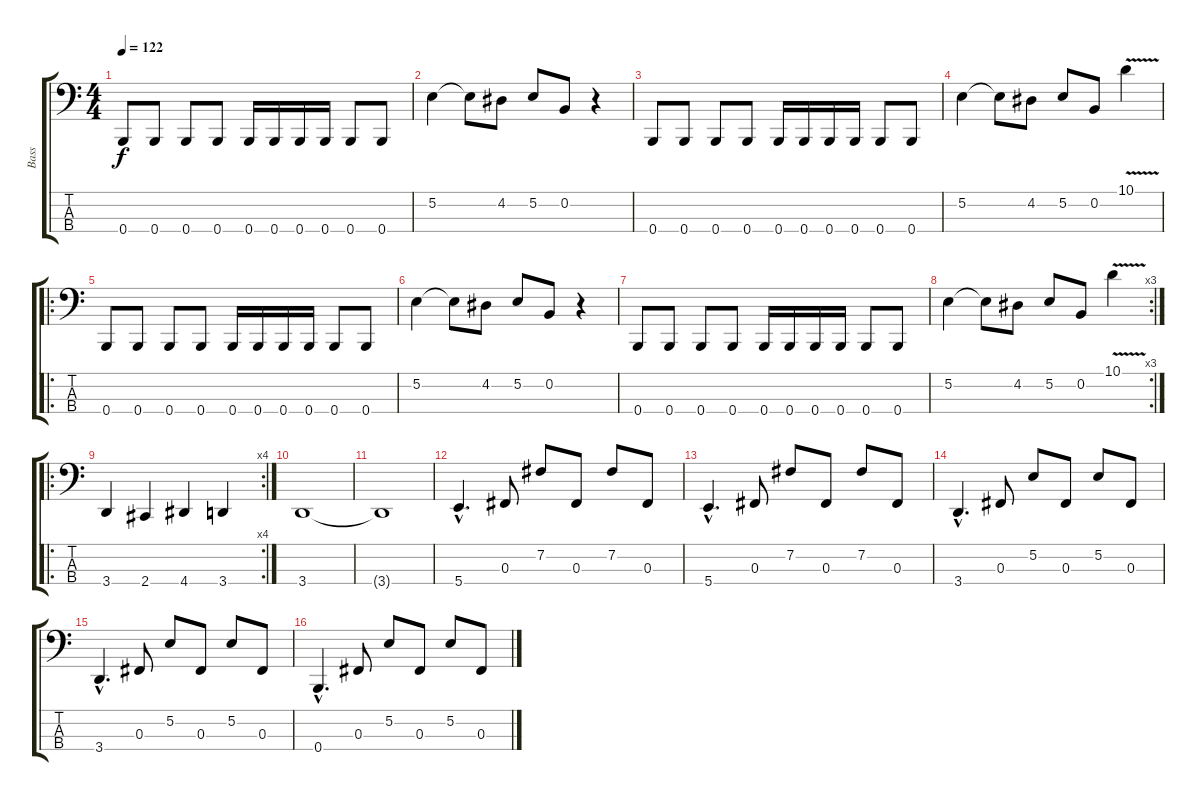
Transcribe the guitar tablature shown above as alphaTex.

\track ("Bass" "Bass") {instrument electricbasspick}
\staff {score tabs}
\tuning (E2 B1 Gb1 B0) {hide}
\ts (4 4)
\tempo 122
\clef f4
\ks c
0.4.8{dy f} 0.4.8 0.4.8 0.4.8 0.4.16 0.4.16 0.4.16 0.4.16 0.4.8 0.4.8 |
5.2.4 5.2{t}.8 4.2.8 5.2.8 0.2.8 r.4 |
0.4.8 0.4.8 0.4.8 0.4.8 0.4.16 0.4.16 0.4.16 0.4.16 0.4.8 0.4.8 |
5.2.4 5.2{t}.8 4.2.8 5.2.8 0.2.8 10.1{v}.4 |
\ro
0.4.8 0.4.8 0.4.8 0.4.8 0.4.16 0.4.16 0.4.16 0.4.16 0.4.8 0.4.8 |
5.2.4 5.2{t}.8 4.2.8 5.2.8 0.2.8 r.4 |
0.4.8 0.4.8 0.4.8 0.4.8 0.4.16 0.4.16 0.4.16 0.4.16 0.4.8 0.4.8 |
\rc 3
5.2.4 5.2{t}.8 4.2.8 5.2.8 0.2.8 10.1{v}.4 |
\ro
\rc 4
3.4.4 2.4.4 4.4.4 3.4.4 |
3.4.1 |
3.4{t}.1 |
5.4{hac}.4{d} 0.3.8 7.2.8 0.3.8 7.2.8 0.3.8 |
5.4{hac}.4{d} 0.3.8 7.2.8 0.3.8 7.2.8 0.3.8 |
3.4{hac}.4{d} 0.3.8 5.2.8 0.3.8 5.2.8 0.3.8 |
3.4{hac}.4{d} 0.3.8 5.2.8 0.3.8 5.2.8 0.3.8 |
0.4{hac}.4{d} 0.3.8 5.2.8 0.3.8 5.2.8 0.3.8
